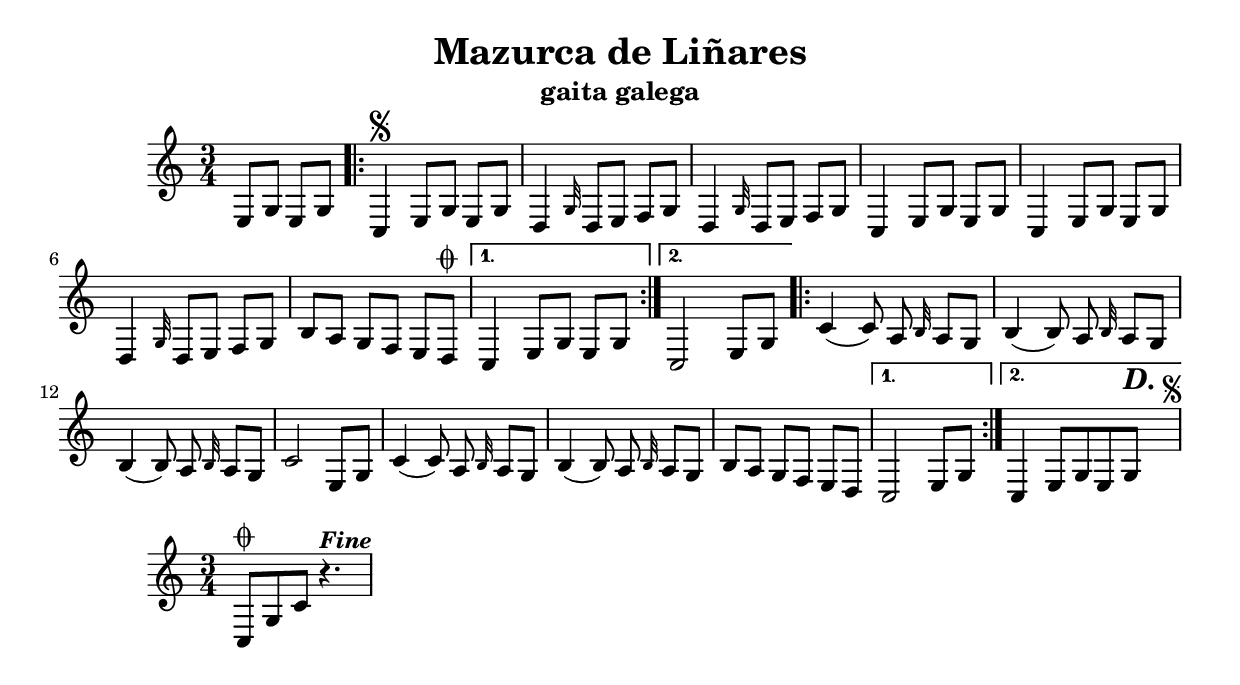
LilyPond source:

% Mazurca de Linares
%
% Copyright 2013 by Nito Martinez
%
% This program is free software: you can redistribute it and/or modify
% it under the terms of the GNU General Public License as published by
% the Free Software Foundation, either version 3 of the License, or
% (at your option) any later version.
% Tradicional
\version "2.8.4"
\header {
title = "Mazurca de Liñares"
%composer = "tradicional"
instrument = "gaita galega"
}

%
% Master file for Galician Bagpipe
%

% Copyright 2013 by Nito Martinez
%
% This program is free software: you can redistribute it and/or modify
% it under the terms of the GNU General Public License as published by
% the Free Software Foundation, either version 3 of the License, or
% (at your option) any later version.
\version "2.16.0"

pSi = { \grace { b32 } }
pSiUp = { \grace { b'32 } }
pSol = { \grace { g32 } }
pLa = { \grace { a32 } }
pSolUp = { \grace { g'32 } }
bSi = { \grace { b32 } }
bSiDown = { \grace { b,32 } }
bFa = { \grace { f32 } }
bDo = { \grace { c32 } }
bDoDown = { \grace { c,32 } }

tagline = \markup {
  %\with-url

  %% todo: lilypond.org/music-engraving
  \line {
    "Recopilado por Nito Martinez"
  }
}



repeticionInicial = {
  c,4\segno e8[ g ] e g d4 \pSol d8[ e ] f g |
  d4 \pSol d8[ e ] f g c,4 e8[ g ] e g |
  c,4 e8[ g ] e g d4 \pSol d8[ e ] f[ g ] |
  b[ a ] g[ f ] e d\coda |
}

peza = {
  \relative {
    \clef treble
    \time 3/4
    \partial 2
    e8[ g ] e g
    \repeat volta 2
    { 
      \repeticionInicial
    }
    \alternative
    {
      { c4 e8[ g ] e g }
      { c,2 e8 g }
    }
    \repeat volta 2
    {
      c4( c8 ) a\noBeam \pSi a[ g ] b4( b8 ) a\noBeam \pSi a[ g ] |
      b4( b8 ) a\noBeam \pSi a[ g ] c2 e,8 g |
      c4( c8 ) a\noBeam \pSi a[ g ] b4( b8 ) a\noBeam \pSi a[ g ] |
      b[ a ] g[ f ] e[ d ]
    }
    \alternative
    {
      { c2 e8 g }
      { c,4 e8 g e g^\markup { \huge \bold \italic D. \small \musicglyph #"scripts.segno" } }
    }
  }
}


fin = {
    \time 3/4
    \relative {
    c8\coda g' c r4.^\markup { \bold \italic Fine }
    }
}

\score {
  \peza
  \layout {}
}

\score {
  \fin
  \layout {}
}

\score {
  
  \unfoldRepeats {
    \peza
    \repeticionInicial
    \fin
  }
  \midi { 
%    \tempo 4=72
  }
}
